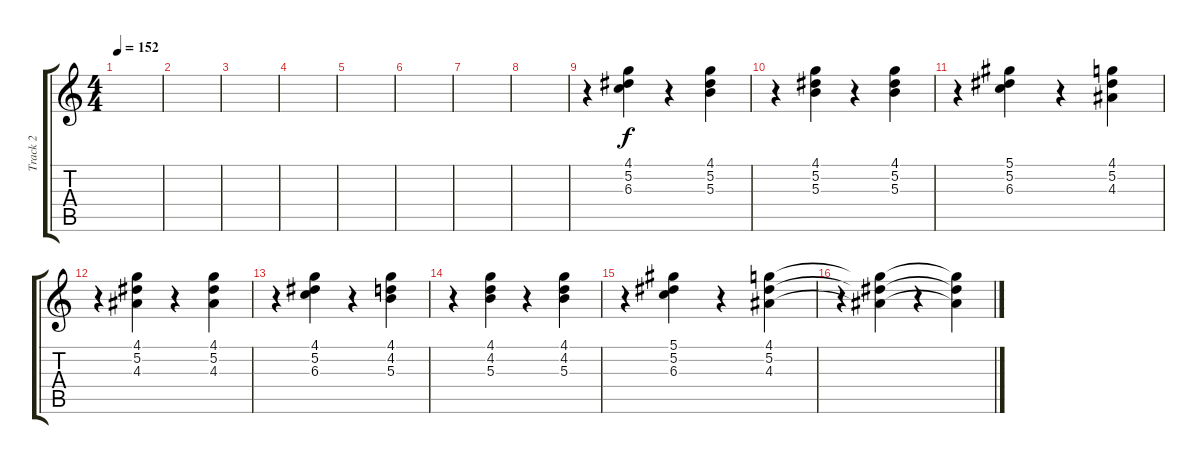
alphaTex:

\track ("Track 2" "Track 2") {instrument electricguitarclean}
\staff {score tabs}
\tuning (Eb4 Bb3 Gb3 Db3 Ab2 Eb2) {hide}
\ts (4 4)
\tempo 152
\clef g2
\ks c
|
|
|
|
|
|
|
|
r.4 (4.1 5.2 6.3).4 r.4 (4.1 5.2 5.3).4 |
r.4 (4.1 5.2 5.3).4 r.4 (4.1 5.2 5.3).4 |
r.4 (5.1 5.2 6.3).4 r.4 (4.1 5.2 4.3).4 |
r.4 (4.1 5.2 4.3).4 r.4 (4.1 5.2 4.3).4 |
r.4 (4.1 5.2 6.3).4 r.4 (4.1 4.2 5.3).4 |
r.4 (4.1 4.2 5.3).4 r.4 (4.1 4.2 5.3).4 |
r.4 (5.1 5.2 6.3).4 r.4 (4.1 5.2 4.3).4 |
r.4 (4.1{t} 5.2{t} 4.3{t}).4 r.4 (4.1{t} 5.2{t} 4.3{t}).4
